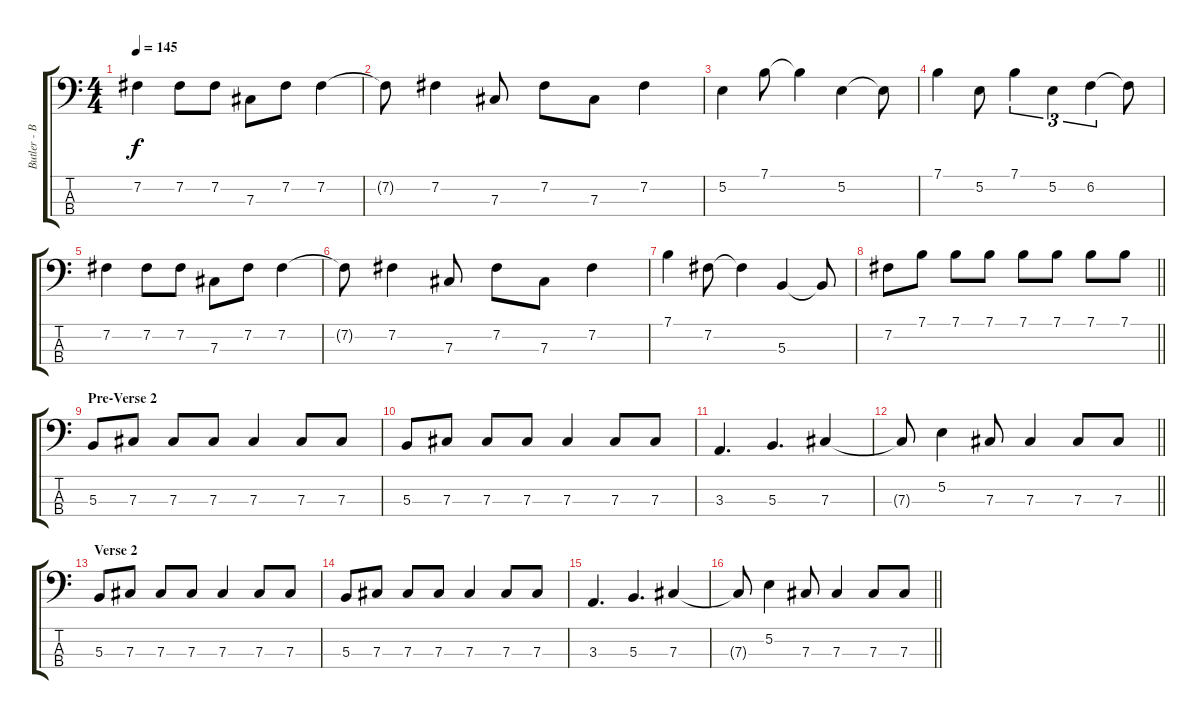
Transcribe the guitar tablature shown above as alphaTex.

\track ("Butler - Bass" "Butler - B") {instrument electricbassfinger}
\staff {score tabs}
\tuning (E2 B1 Gb1 Db1) {hide}
\ts (4 4)
\tempo 145
\clef f4
\ks c
7.2.4{dy f} 7.2.8 7.2.8 7.3.8 7.2.8 7.2.4 |
7.2{t}.8 7.2.4 7.3.8 7.2.8 7.3.8 7.2.4 |
5.2.4 7.1.8 7.1{t}.4 5.2.4 5.2{t}.8 |
7.1.4 5.2.8 7.1.4{tu (3 2)} 5.2.4{tu (3 2)} 6.2.4{tu (3 2)} 6.2{t}.8 |
7.2.4 7.2.8 7.2.8 7.3.8 7.2.8 7.2.4 |
7.2{t}.8 7.2.4 7.3.8 7.2.8 7.3.8 7.2.4 |
7.1.4 7.2.8 7.2{t}.4 5.3.4 5.3{t}.8 |
\barLineRight lightlight
7.2.8 7.1.8 7.1.8 7.1.8 7.1.8 7.1.8 7.1.8 7.1.8 |
\section ("" "Pre-Verse 2")
5.3.8 7.3.8 7.3.8 7.3.8 7.3.4 7.3.8 7.3.8 |
5.3.8 7.3.8 7.3.8 7.3.8 7.3.4 7.3.8 7.3.8 |
3.3.4{d} 5.3.4{d} 7.3.4 |
\barLineRight lightlight
7.3{t}.8 5.2.4 7.3.8 7.3.4 7.3.8 7.3.8 |
\section ("" "Verse 2")
5.3.8 7.3.8 7.3.8 7.3.8 7.3.4 7.3.8 7.3.8 |
5.3.8 7.3.8 7.3.8 7.3.8 7.3.4 7.3.8 7.3.8 |
3.3.4{d} 5.3.4{d} 7.3.4 |
\barLineRight lightlight
7.3{t}.8 5.2.4 7.3.8 7.3.4 7.3.8 7.3.8
